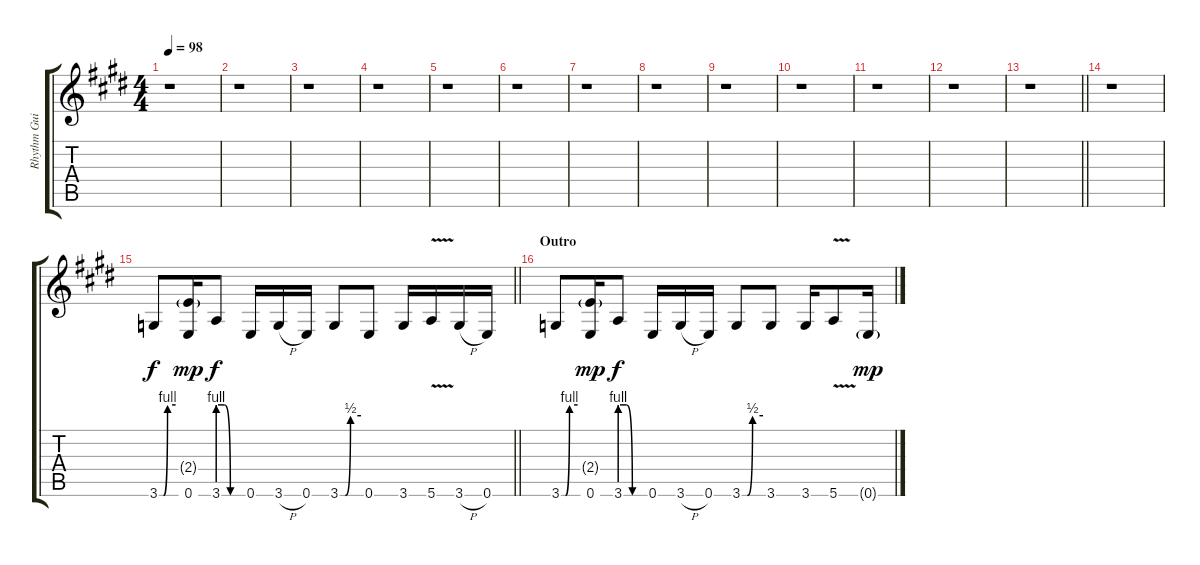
\track ("Rhythm Guitar" "Rhythm Gui") {instrument overdrivenguitar}
\staff {score tabs}
\tuning (E4 B3 G3 D3 A2 E2) {hide}
\ts (4 4)
\tempo 98
\clef g2
\ks e
r.1{dy mf} |
r.1 |
r.1 |
r.1 |
r.1 |
r.1 |
r.1 |
r.1 |
r.1 |
r.1 |
r.1 |
r.1 |
\barLineRight lightlight
r.1 |
r.1 |
\barLineRight lightlight
3.6{be (custom 0 0 15 0 30 4 60 4)}.8{dy f} (2.4{g} 0.6).16{dy mp} 3.6{be (custom 0 4 15 4 30 0 45 0 60 0)}.8{dy f} 0.6.16 3.6{h}.16 0.6.16 3.6{be (custom 0 0 15 0 30 2 60 2)}.8 0.6.8 3.6.16 5.6{v}.16 3.6{h}.16 0.6.16 |
\section ("" "Outro")
3.6{be (custom 0 0 15 0 30 4 60 4)}.8 (2.4{g} 0.6).16{dy mp} 3.6{be (custom 0 4 15 4 30 0 45 0 60 0)}.8{dy f} 0.6.16 3.6{h}.16 0.6.16 3.6{be (custom 0 0 15 0 30 2 60 2)}.8 3.6.8 3.6.16 5.6{v}.8 0.6{g}.16{dy mp}
